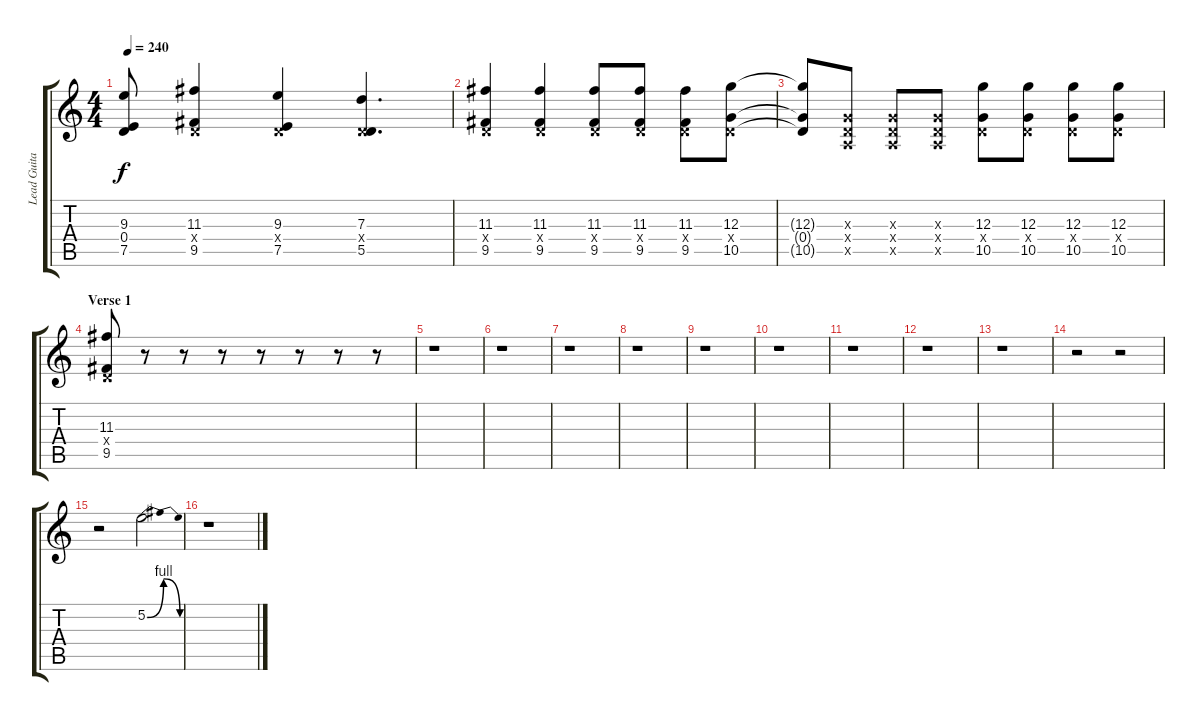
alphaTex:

\track ("Lead Guitar" "Lead Guita") {instrument distortionguitar}
\staff {score tabs}
\tuning (E4 B3 G3 D3 A2 D2) {hide}
\ts (4 4)
\tempo 240
\clef g2
\ks c
(9.3{t} 0.4{t} 7.5{t}).8{dy f} (11.3 0.4{x} 9.5).4 (9.3 0.4{x} 7.5).4 (7.3 0.4{x} 5.5).4{d} |
(11.3 0.4{x} 9.5).4 (11.3 0.4{x} 9.5).4 (11.3 0.4{x} 9.5).8 (11.3 0.4{x} 9.5).8 (11.3 0.4{x} 9.5).8 (12.3 0.4{x} 10.5).8 |
(12.3{t} 0.4{t} 10.5{t}).8 (0.3{x} 0.4{x} 0.5{x}).8 (0.3{x} 0.4{x} 0.5{x}).8 (0.3{x} 0.4{x} 0.5{x}).8 (12.3 0.4{x} 10.5).8 (12.3 0.4{x} 10.5).8 (12.3 0.4{x} 10.5).8 (12.3 0.4{x} 10.5).8 |
\section ("" "Verse 1")
(11.3 0.4{x} 9.5).8 r.8 r.8 r.8 r.8 r.8 r.8 r.8 |
r.1 |
r.1 |
r.1 |
r.1 |
r.1 |
r.1 |
r.1 |
r.1 |
r.1 |
r.2 r.2 |
r.2 5.2{be (bendrelease 0 0 30 4 30 4 60 0)}.2 |
r.1
